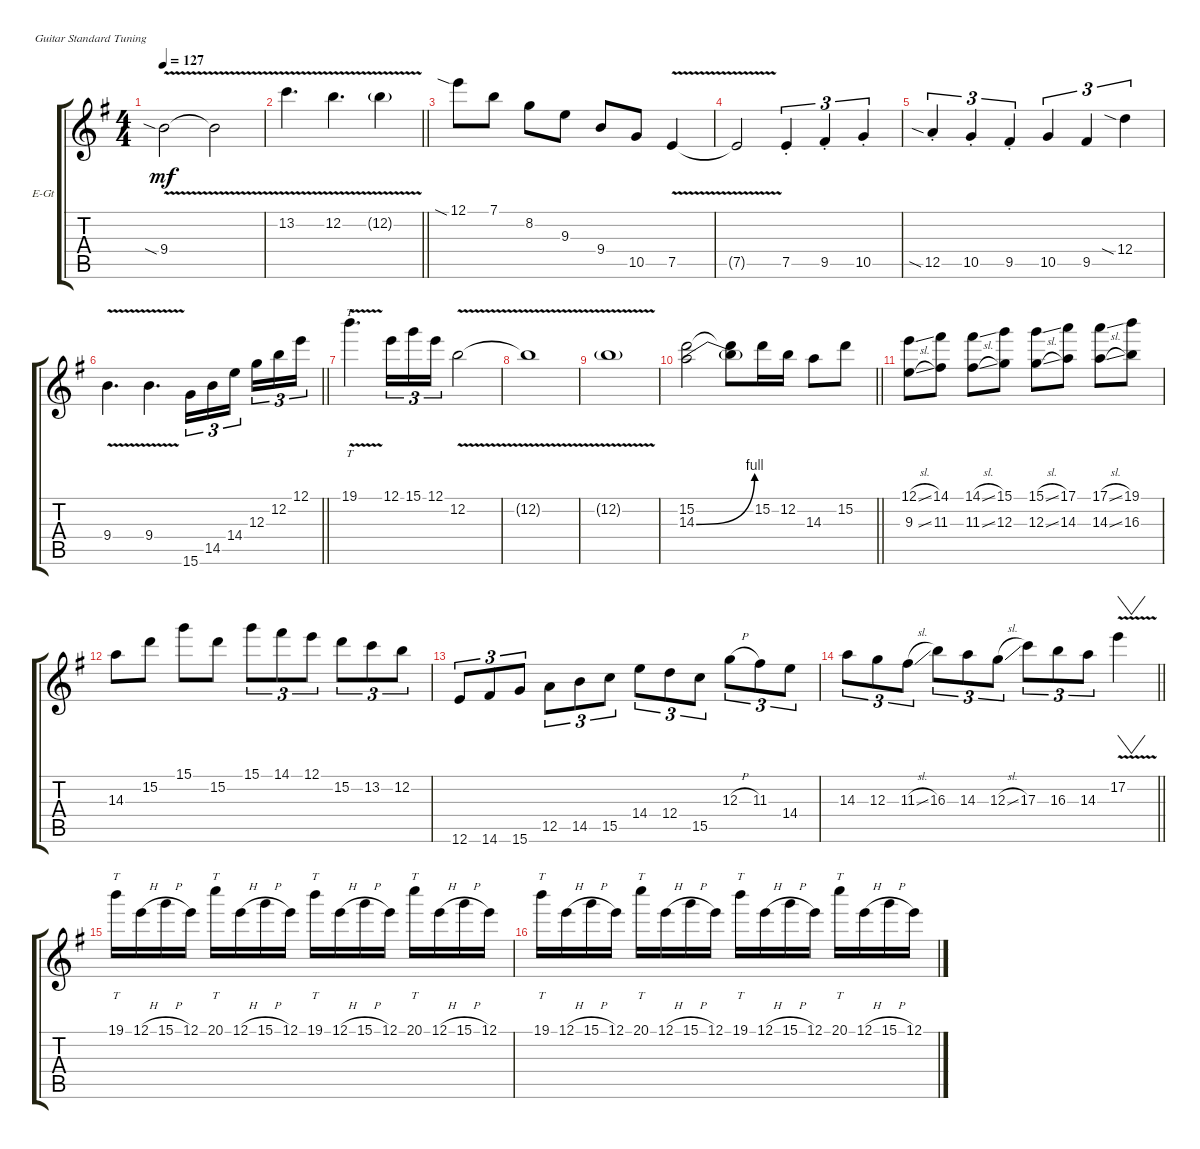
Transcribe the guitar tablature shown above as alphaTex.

\bracketExtendMode groupsimilarinstruments
\firstSystemTrackNameOrientation horizontal
\otherSystemsTrackNameOrientation horizontal
\track ("guitar solo (Anton Zulganov)" "E-Gt") {instrument electricguitarclean}
\staff {score tabs}
\tuning (E4 B3 G3 D3 A2 E2)
\ts (4 4)
\tempo 127
\clef g2
\scale
0.333333
\ks eminor
9.4{v sia}.2{dy mf} 9.4{v t}.2 |
\scale
0.333333
\barLineRight lightlight
13.2{v}.4{d} 12.2{v}.4{d} 12.2{v g}.4 |
\scale
0.333333 12.1{sia}.8 7.1.8 8.2.8 9.3.8 9.4.8 10.5.8 7.5{v}.4 |
\scale
0.333333 7.5{v t}.2 7.5{st}.4{tu (3 2)} 9.5{st}.4{tu (3 2)} 10.5{st}.4{tu (3 2)} |
\scale
0.333333 12.5{sia st}.4{tu (3 2)} 10.5{st}.4{tu (3 2)} 9.5{st}.4{tu (3 2)} 10.5.4{tu (3 2)} 9.5.4{tu (3 2)} 12.4{sia}.4{tu (3 2)} |
\scale
0.333333
\barLineRight lightlight
9.4{v}.4{d} 9.4{v}.4{d} 15.6.16{tu (3 2)} 14.5.16{tu (3 2)} 14.4.16{tu (3 2)} 12.3.16{tu (3 2)} 12.2.16{tu (3 2)} 12.1.16{tu (3 2)} |
\scale
0.333333 19.1{v}.4{tt d} 12.1.16{tu (3 2)} 15.1.16{tu (3 2)} 12.1.16{tu (3 2)} 12.2{v}.2 |
\scale
0.333333 12.2{v t}.1 |
\scale
0.333333 12.2{v g}.1 |
\scale
0.333333
\barLineRight lightlight
(15.2 14.3{be (bend 0 0 60 4)}).2 (14.3{t} 15.2{t}).8 15.2.16 12.2.16 14.3.8 15.2.8 |
\scale
0.333333 (12.1{sl} 9.3{sl}).8 (14.1 11.3).8 (14.1{sl} 11.3{sl}).8 (15.1 12.3).8 (15.1{sl} 12.3{sl}).8 (17.1 14.3).8 (17.1{sl} 14.3{sl}).8 (19.1 16.3).8 |
\scale
0.333333 14.3.8 15.2.8 15.1.8 15.2.8 15.1.8{tu (3 2)} 14.1.8{tu (3 2)} 12.1.8{tu (3 2)} 15.2.8{tu (3 2)} 13.2.8{tu (3 2)} 12.2.8{tu (3 2)} |
\scale
0.333333 12.6.8{tu (3 2)} 14.6.8{tu (3 2)} 15.6.8{tu (3 2)} 12.5.8{tu (3 2)} 14.5.8{tu (3 2)} 15.5.8{tu (3 2)} 14.4.8{tu (3 2)} 12.4.8{tu (3 2)} 15.5.8{tu (3 2)} 12.3{h}.8{tu (3 2)} 11.3.8{tu (3 2)} 14.4.8{tu (3 2)} |
\scale
0.333333
\barLineRight lightlight
14.3.8{tu (3 2)} 12.3.8{tu (3 2)} 11.3{sl}.8{tu (3 2)} 16.3.8{tu (3 2)} 14.3.8{tu (3 2)} 12.3{sl}.8{tu (3 2)} 17.3.8{tu (3 2)} 16.3.8{tu (3 2)} 14.3.8{tu (3 2)} 17.2{v}.4{vw} |
\scale
0.333333 19.1.16{tt} 12.1{h}.16 15.1{h}.16 12.1.16 20.1.16{tt} 12.1{h}.16 15.1{h}.16 12.1.16 19.1.16{tt} 12.1{h}.16 15.1{h}.16 12.1.16 20.1.16{tt} 12.1{h}.16 15.1{h}.16 12.1.16 |
\scale
0.333333 19.1.16{tt} 12.1{h}.16 15.1{h}.16 12.1.16 20.1.16{tt} 12.1{h}.16 15.1{h}.16 12.1.16 19.1.16{tt} 12.1{h}.16 15.1{h}.16 12.1.16 20.1.16{tt} 12.1{h}.16 15.1{h}.16 12.1.16
